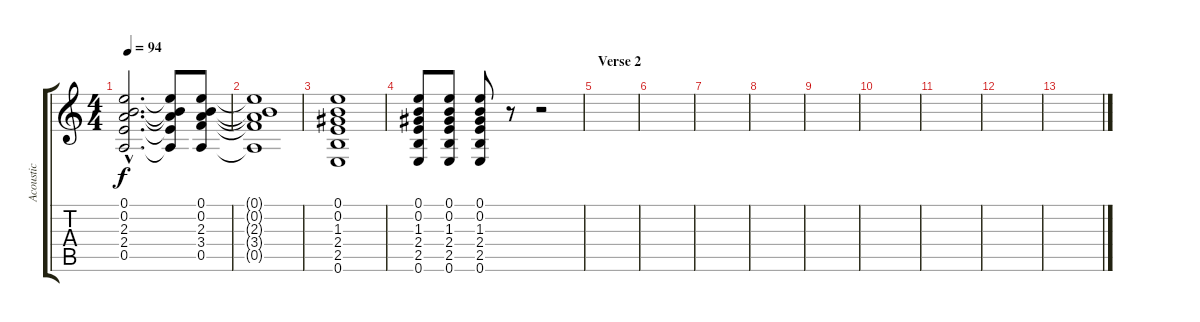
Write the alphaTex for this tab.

\track ("Acoustic" "Acoustic") {instrument acousticguitarsteel}
\staff {score tabs}
\tuning (E4 B3 G3 D3 A2 E2) {hide}
\ts (4 4)
\tempo 94
\clef g2
\ks c
(0.1{hac} 0.2{hac} 2.3{hac} 2.4{hac} 0.5{hac}).2{d dy f} (0.1{t} 0.2{t} 2.3{t} 2.4{t} 0.5{t}).8 (0.1 0.2 2.3 3.4 0.5).8 |
(0.1{t} 0.2{t} 2.3{t} 3.4{t} 0.5{t}).1 |
(0.1 0.2 1.3 2.4 2.5 0.6).1 |
(0.1 0.2 1.3 2.4 2.5 0.6).8 (0.1 0.2 1.3 2.4 2.5 0.6).8 (0.1 0.2 1.3 2.4 2.5 0.6).8 r.8 r.2 |
\section ("" "Verse 2")
|
|
|
|
|
|
|
|
\section ("" "")
